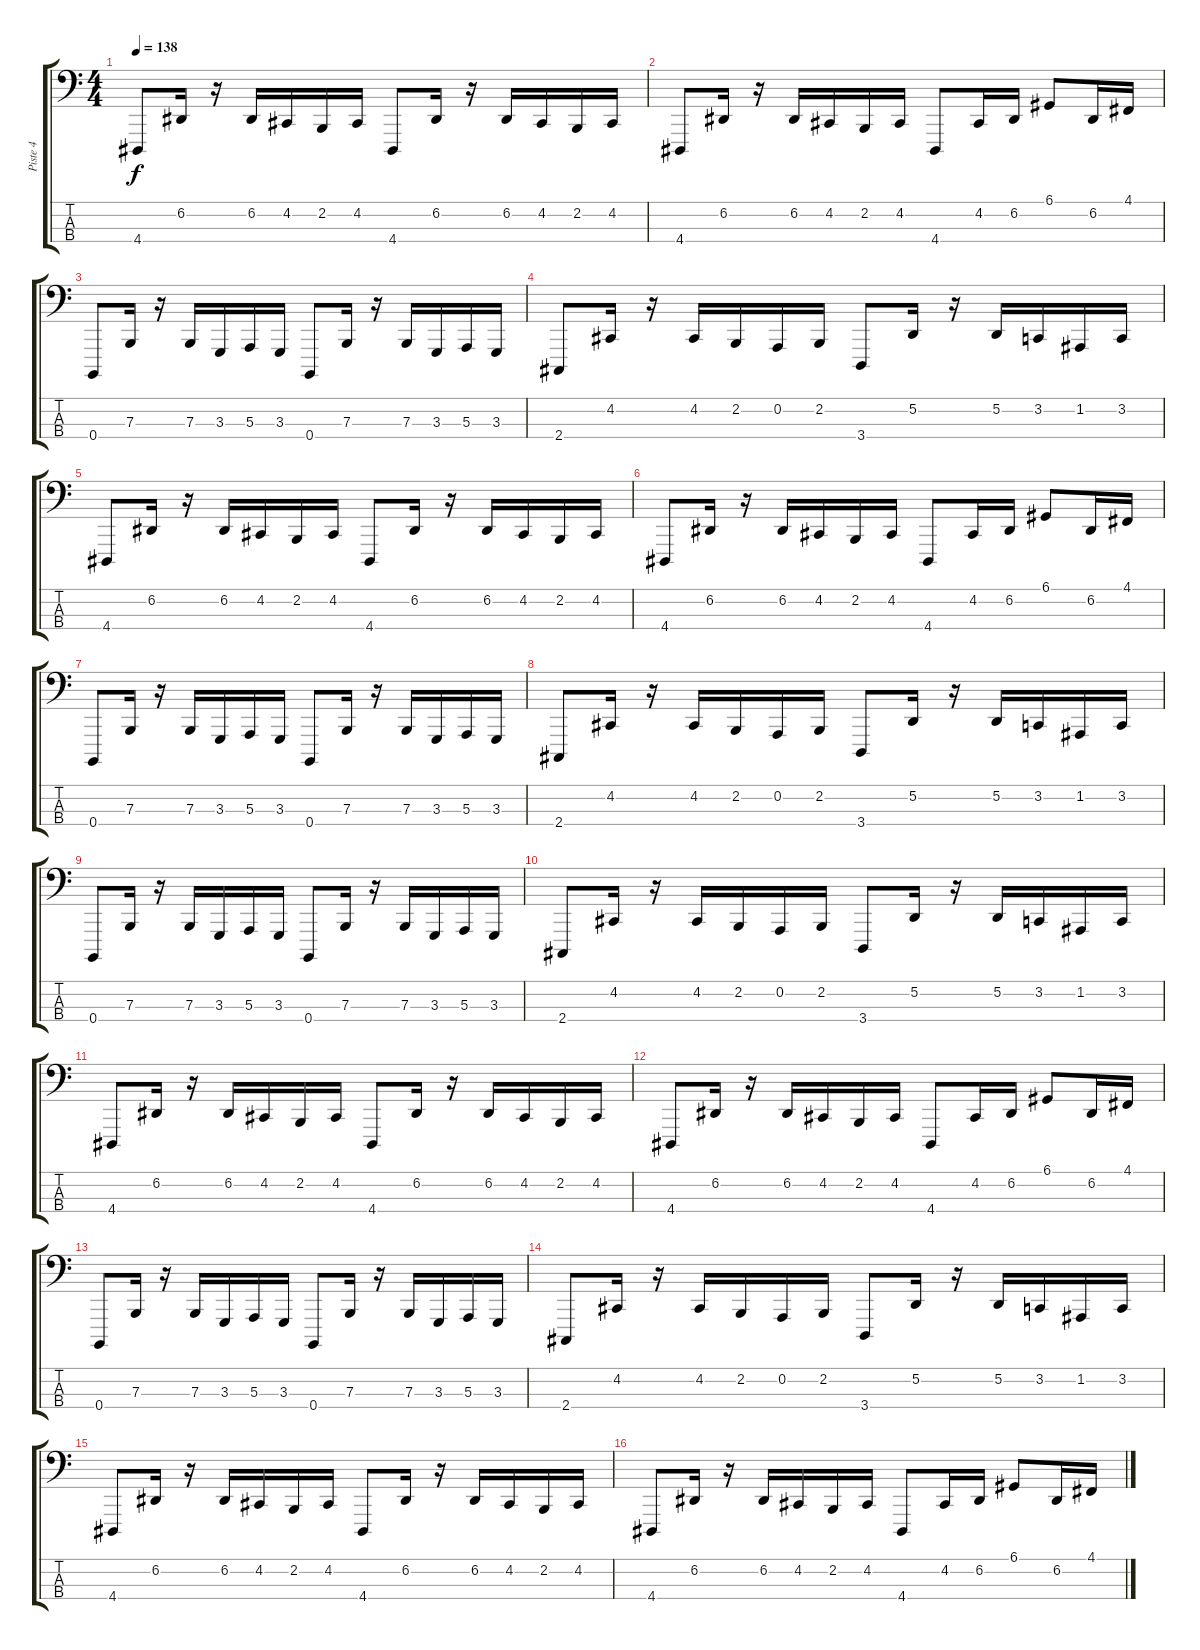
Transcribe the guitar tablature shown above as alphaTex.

\track ("Piste 4" "Piste 4") {instrument lead8bassandlead}
\staff {score tabs}
\tuning (D2 A1 E1 B0) {hide}
\ts (4 4)
\tempo 138
\clef f4
\ks c
4.4.8{dy f} 6.2.16 r.16 6.2.16 4.2.16 2.2.16 4.2.16 4.4.8 6.2.16 r.16 6.2.16 4.2.16 2.2.16 4.2.16 |
4.4.8 6.2.16 r.16 6.2.16 4.2.16 2.2.16 4.2.16 4.4.8 4.2.16 6.2.16 6.1.8 6.2.16 4.1.16 |
0.4.8 7.3.16 r.16 7.3.16 3.3.16 5.3.16 3.3.16 0.4.8 7.3.16 r.16 7.3.16 3.3.16 5.3.16 3.3.16 |
2.4.8 4.2.16 r.16 4.2.16 2.2.16 0.2.16 2.2.16 3.4.8 5.2.16 r.16 5.2.16 3.2.16 1.2.16 3.2.16 |
4.4.8 6.2.16 r.16 6.2.16 4.2.16 2.2.16 4.2.16 4.4.8 6.2.16 r.16 6.2.16 4.2.16 2.2.16 4.2.16 |
4.4.8 6.2.16 r.16 6.2.16 4.2.16 2.2.16 4.2.16 4.4.8 4.2.16 6.2.16 6.1.8 6.2.16 4.1.16 |
0.4.8 7.3.16 r.16 7.3.16 3.3.16 5.3.16 3.3.16 0.4.8 7.3.16 r.16 7.3.16 3.3.16 5.3.16 3.3.16 |
2.4.8 4.2.16 r.16 4.2.16 2.2.16 0.2.16 2.2.16 3.4.8 5.2.16 r.16 5.2.16 3.2.16 1.2.16 3.2.16 |
0.4.8 7.3.16 r.16 7.3.16 3.3.16 5.3.16 3.3.16 0.4.8 7.3.16 r.16 7.3.16 3.3.16 5.3.16 3.3.16 |
2.4.8 4.2.16 r.16 4.2.16 2.2.16 0.2.16 2.2.16 3.4.8 5.2.16 r.16 5.2.16 3.2.16 1.2.16 3.2.16 |
4.4.8 6.2.16 r.16 6.2.16 4.2.16 2.2.16 4.2.16 4.4.8 6.2.16 r.16 6.2.16 4.2.16 2.2.16 4.2.16 |
4.4.8 6.2.16 r.16 6.2.16 4.2.16 2.2.16 4.2.16 4.4.8 4.2.16 6.2.16 6.1.8 6.2.16 4.1.16 |
0.4.8 7.3.16 r.16 7.3.16 3.3.16 5.3.16 3.3.16 0.4.8 7.3.16 r.16 7.3.16 3.3.16 5.3.16 3.3.16 |
2.4.8 4.2.16 r.16 4.2.16 2.2.16 0.2.16 2.2.16 3.4.8 5.2.16 r.16 5.2.16 3.2.16 1.2.16 3.2.16 |
4.4.8 6.2.16 r.16 6.2.16 4.2.16 2.2.16 4.2.16 4.4.8 6.2.16 r.16 6.2.16 4.2.16 2.2.16 4.2.16 |
4.4.8 6.2.16 r.16 6.2.16 4.2.16 2.2.16 4.2.16 4.4.8 4.2.16 6.2.16 6.1.8 6.2.16 4.1.16
